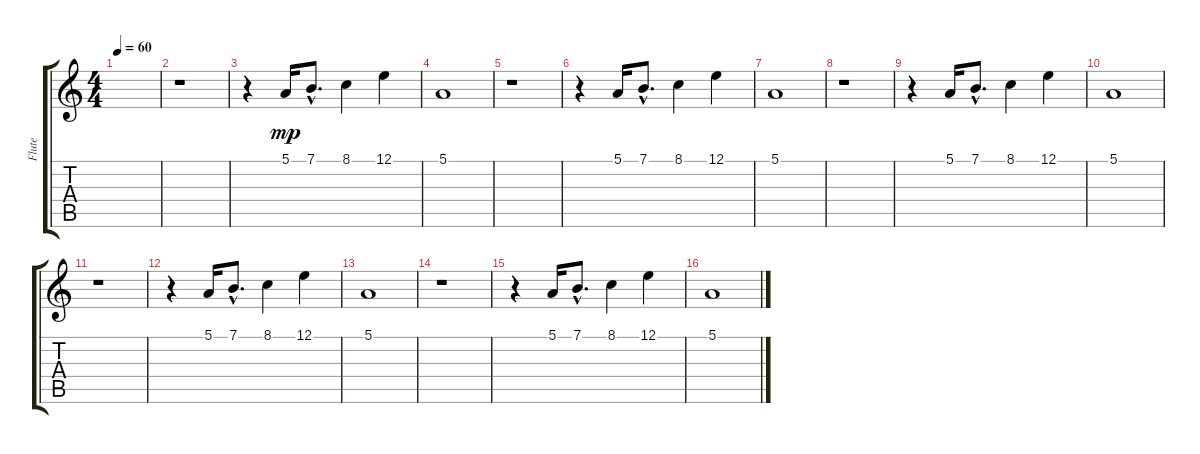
\track ("Flute" "Flute") {instrument flute}
\staff {score tabs}
\tuning (E4 B3 G3 D3 A2 E2) {hide}
\ts (4 4)
\tempo 60
\clef g2
\ks c
|
r.1 |
r.4 5.1.16{dy mp} 7.1{hac}.8{d} 8.1.4 12.1.4 |
5.1.1 |
r.1 |
r.4 5.1.16 7.1{hac}.8{d} 8.1.4 12.1.4 |
5.1.1 |
r.1 |
r.4 5.1.16 7.1{hac}.8{d} 8.1.4 12.1.4 |
5.1.1 |
r.1 |
r.4 5.1.16 7.1{hac}.8{d} 8.1.4 12.1.4 |
5.1.1 |
r.1 |
r.4 5.1.16 7.1{hac}.8{d} 8.1.4 12.1.4 |
5.1.1
